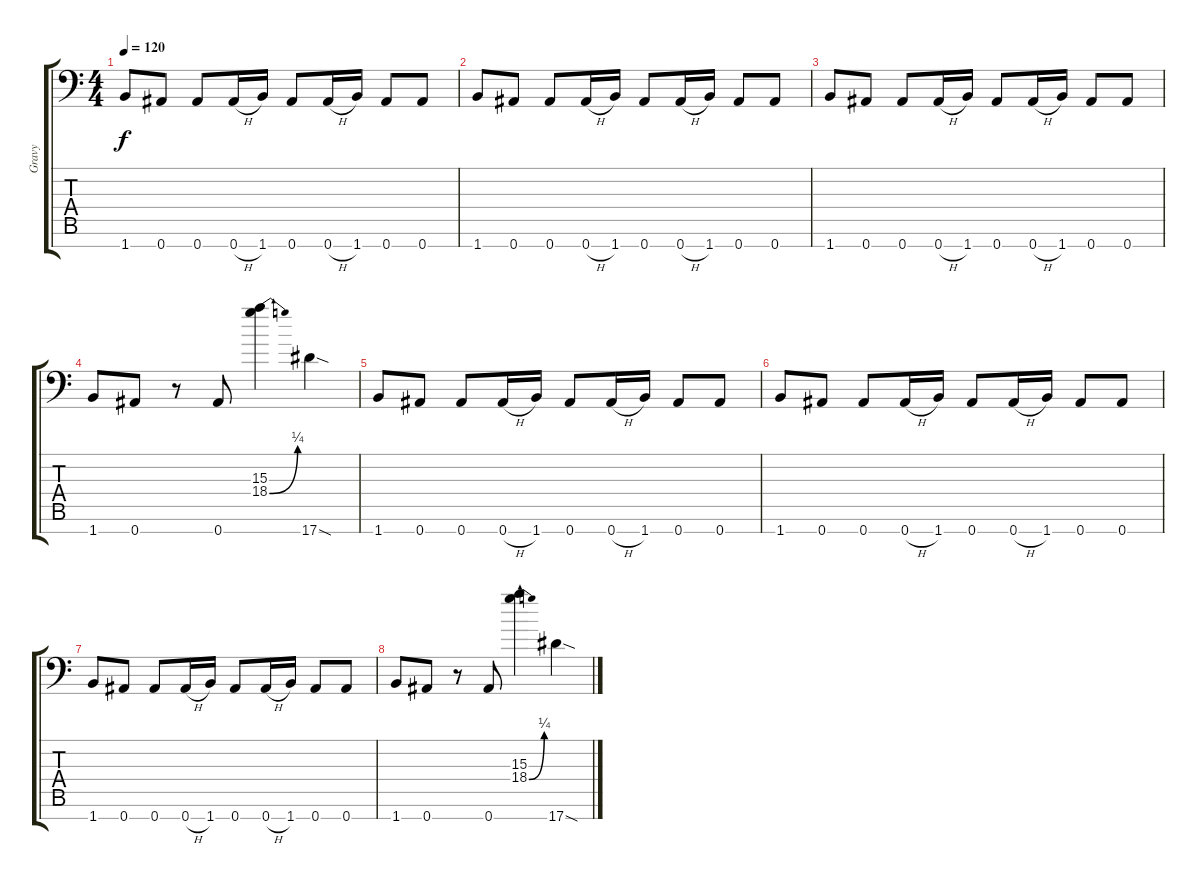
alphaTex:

\track ("Gravy" "Gravy") {instrument overdrivenguitar}
\staff {score tabs}
\tuning (Eb4 Bb3 Gb3 Db3 Ab2 Eb2 Bb1) {hide}
\ts (4 4)
\tempo 120
\clef f4
\ks c
1.7.8{dy f} 0.7.8 0.7.8 0.7{h}.16 1.7.16 0.7.8 0.7{h}.16 1.7.16 0.7.8 0.7.8 |
1.7.8 0.7.8 0.7.8 0.7{h}.16 1.7.16 0.7.8 0.7{h}.16 1.7.16 0.7.8 0.7.8 |
1.7.8 0.7.8 0.7.8 0.7{h}.16 1.7.16 0.7.8 0.7{h}.16 1.7.16 0.7.8 0.7.8 |
1.7.8 0.7.8 r.8 0.7.8 (15.3 18.4{be (bend 0 0 60 1)}).4 17.7{sod}.4 |
1.7.8 0.7.8 0.7.8 0.7{h}.16 1.7.16 0.7.8 0.7{h}.16 1.7.16 0.7.8 0.7.8 |
1.7.8 0.7.8 0.7.8 0.7{h}.16 1.7.16 0.7.8 0.7{h}.16 1.7.16 0.7.8 0.7.8 |
1.7.8 0.7.8 0.7.8 0.7{h}.16 1.7.16 0.7.8 0.7{h}.16 1.7.16 0.7.8 0.7.8 |
1.7.8 0.7.8 r.8 0.7.8 (15.3 18.4{be (bend 0 0 60 1)}).4 17.7{sod}.4
